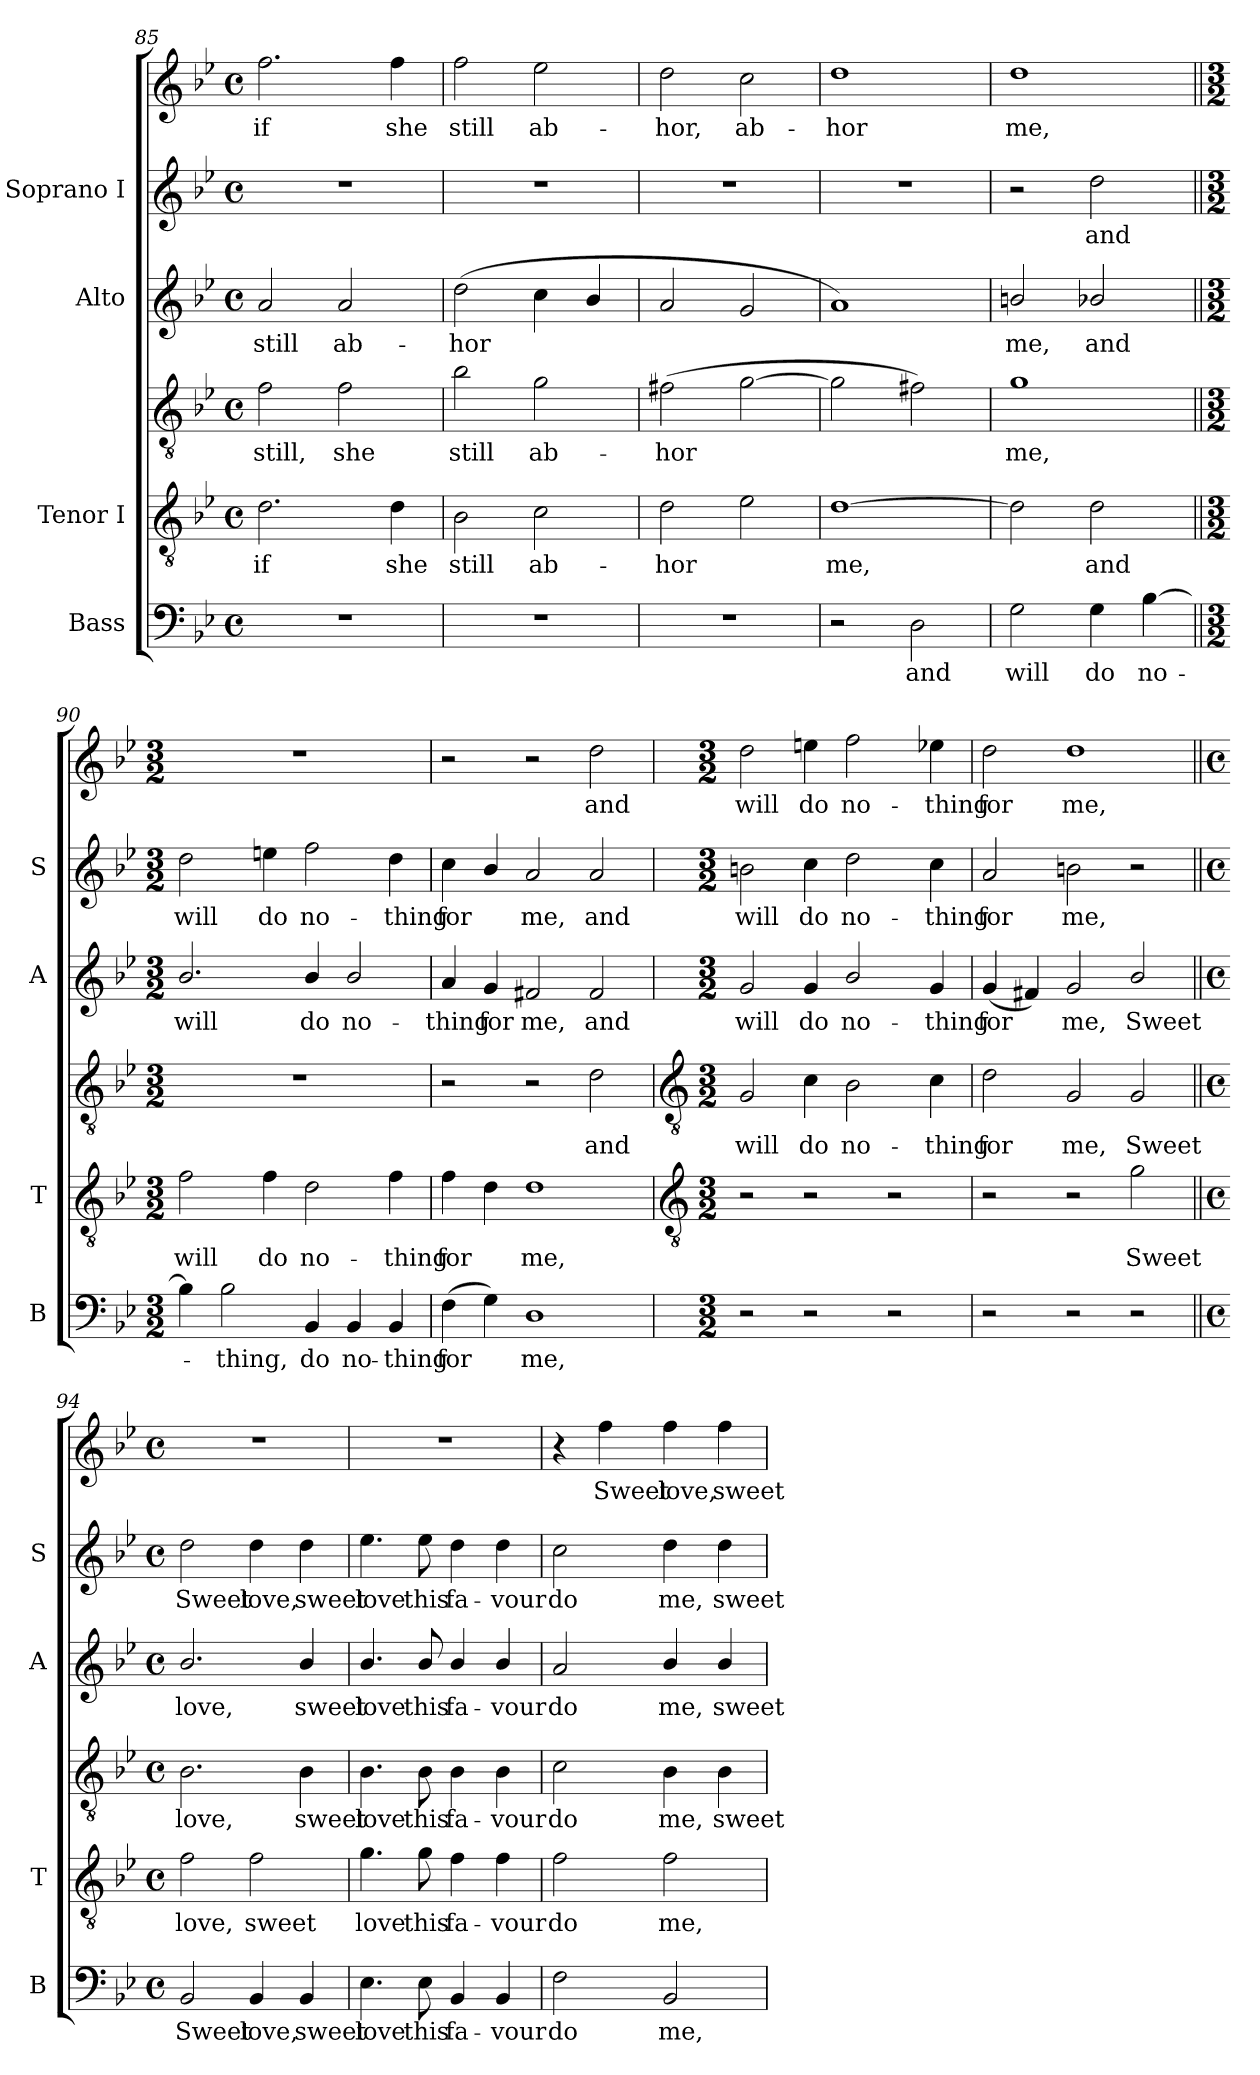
**kern	**text	**kern	**text	**kern	**text	**kern	**text	**kern	**text	**kern	**text
*part4	*part4	*part3	*part3	*part3	*part3	*part2	*part2	*part1	*part1	*part1	*part1
*staff6	*staff6	*staff5	*staff5	*staff4	*staff4	*staff3	*staff3	*staff2	*staff2	*staff1	*staff1
*I"Bass	*	*I"Tenor I	*	*	*	*I"Alto	*	*I"Soprano I	*	*	*
*I'B	*	*I'T	*	*	*	*I'A	*	*I'S	*	*	*
!!LO:LB:g=z
*clefF4	*	*clefGv2	*	*clefGv2	*	*clefG2	*	*clefG2	*	*clefG2	*
*k[b-e-]	*	*k[b-e-]	*	*k[b-e-]	*	*k[b-e-]	*	*k[b-e-]	*	*k[b-e-]	*
*B-:	*	*B-:	*	*B-:	*	*B-:	*	*B-:	*	*B-:	*
*M4/4	*	*M4/4	*	*M4/4	*	*M4/4	*	*M4/4	*	*M4/4	*
*met(c)	*	*met(c)	*	*met(c)	*	*met(c)	*	*met(c)	*	*met(c)	*
=85	=85	=85	=85	=85	=85	=85	=85	=85	=85	=85	=85
!	!	!	!LO:LY:b	!	!LO:LY:b	!	!LO:LY:b	!	!	!	!LO:LY:b
1r	.	2.d	if	2f	still,	2a	still	1r	.	2.ff	if
!	!	!	!	!	!LO:LY:b	!	!LO:LY:b	!	!	!	!
.	.	.	.	2f	she	2a	ab-	.	.	.	.
!	!	!	!LO:LY:b	!	!	!	!	!	!	!	!LO:LY:b
.	.	4d	she	.	.	.	.	.	.	4ff	she
=86	=86	=86	=86	=86	=86	=86	=86	=86	=86	=86	=86
!	!	!	!LO:LY:b	!	!LO:LY:b	!	!LO:LY:b	!	!	!	!LO:LY:b
1r	.	2B-	-still	2b-	still	(>2dd	-hor	1r	.	2ff	still
!	!	!	!LO:LY:b	!	!LO:LY:b	!	!	!	!	!	!LO:LY:b
.	.	2c	ab-	2g	ab-	4cc	.	.	.	2ee-	ab-
.	.	.	.	.	.	4b-/	.	.	.	.	.
=87	=87	=87	=87	=87	=87	=87	=87	=87	=87	=87	=87
!	!	!	!LO:LY:b	!	!LO:LY:b	!	!	!	!	!	!LO:LY:b
1r	.	2d	hor	(>2f#X	-hor	2a	.	1r	.	2dd	-hor,
!	!	!	!	!	!	!	!	!	!	!	!LO:LY:b
.	.	2e-	.	[2g	.	2g	.	.	.	2cc	ab-
=88	=88	=88	=88	=88	=88	=88	=88	=88	=88	=88	=88
!	!	!	!LO:LY:b	!	!	!	!	!	!	!	!LO:LY:b
2r	.	[1d	me,	2g]	.	1a)	.	1r	.	1dd	-hor
!	!LO:LY:b	!	!	!	!	!	!	!	!	!	!
2D	and	.	.	2f#X)	.	.	.	.	.	.	.
=89	=89	=89	=89	=89	=89	=89	=89	=89	=89	=89	=89
!	!LO:LY:b	!	!	!	!LO:LY:b	!	!LO:LY:b	!	!	!	!LO:LY:b
2G	will	2d]	.	1g	me,	2bn/	me,	2r	.	1dd	me,
!	!LO:LY:b	!	!LO:LY:b	!	!	!	!LO:LY:b	!	!LO:LY:b	!	!
4G	do	2d	and	.	.	2b-X/	and	2dd	and	.	.
!	!LO:LY:b	!	!	!	!	!	!	!	!	!	!
[4B-	no-	.	.	.	.	.	.	.	.	.	.
=90||	=90||	=90||	=90||	=90||	=90||	=90||	=90||	=90||	=90||	=90||	=90||
*M3/2	*	*M3/2	*	*M3/2	*	*M3/2	*	*M3/2	*	*M3/2	*
!	!	!	!LO:LY:b	!LO:N:vis=1	!	!	!LO:LY:b	!	!LO:LY:b	!LO:N:vis=1	!
4B-]	.	2f	will	1.r	.	2.b-/	will	2dd	will	1.r	.
!	!LO:LY:b	!	!	!	!	!	!	!	!	!	!
2B-	thing,	.	.	.	.	.	.	.	.	.	.
!	!	!	!LO:LY:b	!	!	!	!	!	!LO:LY:b	!	!
.	.	4f	do	.	.	.	.	4een	do	.	.
!	!LO:LY:b	!	!LO:LY:b	!	!	!	!LO:LY:b	!	!LO:LY:b	!	!
4BB-	do	2d	no-	.	.	4b-/	do	2ff	no-	.	.
!	!LO:LY:b	!	!	!	!	!	!LO:LY:b	!	!	!	!
4BB-	no-	.	.	.	.	2b-/	no-	.	.	.	.
!	!LO:LY:b	!	!LO:LY:b	!	!	!	!	!	!LO:LY:b	!	!
4BB-	-thing	4f	-thing	.	.	.	.	4dd	-thing	.	.
=91	=91	=91	=91	=91	=91	=91	=91	=91	=91	=91	=91
!	!LO:LY:b	!	!LO:LY:b	!	!	!	!LO:LY:b	!	!LO:LY:b	!	!
(>4F	for	4f	for	2r	.	4a	-thing	4cc	for	2r	.
!	!	!	!	!	!	!	!LO:LY:b	!	!	!	!
4G)	.	4d	.	.	.	4g	for	4b-/	.	.	.
!	!LO:LY:b	!	!LO:LY:b	!	!	!	!LO:LY:b	!	!LO:LY:b	!	!
1D	me,	1d	me,	2r	.	2f#X	me,	2a	me,	2r	.
!	!	!	!	!	!LO:LY:b	!	!LO:LY:b	!	!LO:LY:b	!	!LO:LY:b
.	.	.	.	2d	and	2f#	and	2a	and	2dd	and
!!LO:LB:g=z
=92	=92	=92	=92	=92	=92	=92	=92	=92	=92	=92	=92
*	*	*clefGv2	*	*clefGv2	*	*	*	*	*	*	*
*M3/2	*	*M3/2	*	*M3/2	*	*M3/2	*	*M3/2	*	*M3/2	*
!	!	!	!	!	!LO:LY:b	!	!LO:LY:b	!	!LO:LY:b	!	!LO:LY:b
2r	.	2r	.	2G	will	2g	will	2bn	will	2dd	will
!	!	!	!	!	!LO:LY:b	!	!LO:LY:b	!	!LO:LY:b	!	!LO:LY:b
2r	.	2r	.	4c	do	4g	do	4cc	do	4een	do
!	!	!	!	!	!LO:LY:b	!	!LO:LY:b	!	!LO:LY:b	!	!LO:LY:b
.	.	.	.	2B-	no-	2b-/	no-	2dd	no-	2ff	no-
2r	.	2r	.	.	.	.	.	.	.	.	.
!	!	!	!	!	!LO:LY:b	!	!LO:LY:b	!	!LO:LY:b	!	!LO:LY:b
.	.	.	.	4c	-thing	4g	-thing	4cc	-thing	4ee-X	-thing
=93	=93	=93	=93	=93	=93	=93	=93	=93	=93	=93	=93
!	!	!	!	!	!LO:LY:b	!	!LO:LY:b	!	!LO:LY:b	!	!LO:LY:b
2r	.	2r	.	2d	for	(<4g	for	2a	for	2dd	for
.	.	.	.	.	.	4f#X)	.	.	.	.	.
!	!	!	!	!	!LO:LY:b	!	!LO:LY:b	!	!LO:LY:b	!	!LO:LY:b
2r	.	2r	.	2G	me,	2g	me,	2bn	me,	1dd	me,
!	!	!	!LO:LY:b	!	!LO:LY:b	!	!LO:LY:b	!	!	!	!
2r	.	2g	Sweet	2G	Sweet	2b-/	Sweet	2r	.	.	.
=94||	=94||	=94||	=94||	=94||	=94||	=94||	=94||	=94||	=94||	=94||	=94||
*M4/4	*	*M4/4	*	*M4/4	*	*M4/4	*	*M4/4	*	*M4/4	*
*met(c)	*	*met(c)	*	*met(c)	*	*met(c)	*	*met(c)	*	*met(c)	*
!	!LO:LY:b	!	!LO:LY:b	!	!LO:LY:b	!	!LO:LY:b	!	!LO:LY:b	!	!
2BB-	Sweet	2f	love,	2.B-	love,	2.b-/	love,	2dd	Sweet	1r	.
!	!LO:LY:b	!	!LO:LY:b	!	!	!	!	!	!LO:LY:b	!	!
4BB-	love,	2f	sweet	.	.	.	.	4dd	love,	.	.
!	!LO:LY:b	!	!	!	!LO:LY:b	!	!LO:LY:b	!	!LO:LY:b	!	!
4BB-	sweet	.	.	4B-	sweet	4b-/	sweet	4dd	sweet	.	.
=95	=95	=95	=95	=95	=95	=95	=95	=95	=95	=95	=95
!	!LO:LY:b	!	!LO:LY:b	!	!LO:LY:b	!	!LO:LY:b	!	!LO:LY:b	!	!
4.E-	love	4.g	love	4.B-	love	4.b-/	love	4.ee-	love	1r	.
!	!LO:LY:b	!	!LO:LY:b	!	!LO:LY:b	!	!LO:LY:b	!	!LO:LY:b	!	!
8E-	this	8g	this	8B-	this	8b-/	this	8ee-	this	.	.
!	!LO:LY:b	!	!LO:LY:b	!	!LO:LY:b	!	!LO:LY:b	!	!LO:LY:b	!	!
4BB-	fa-	4f	fa-	4B-	fa-	4b-/	fa-	4dd	fa-	.	.
!	!LO:LY:b	!	!LO:LY:b	!	!LO:LY:b	!	!LO:LY:b	!	!LO:LY:b	!	!
4BB-	-vour	4f	-vour	4B-	-vour	4b-/	-vour	4dd	-vour	.	.
=96	=96	=96	=96	=96	=96	=96	=96	=96	=96	=96	=96
!	!LO:LY:b	!	!LO:LY:b	!	!LO:LY:b	!	!LO:LY:b	!	!LO:LY:b	!	!
2F	do	2f	do	2c	do	2a	do	2cc	do	4r	.
!	!	!	!	!	!	!	!	!	!	!	!LO:LY:b
.	.	.	.	.	.	.	.	.	.	4ff	Sweet
!	!LO:LY:b	!	!LO:LY:b	!	!LO:LY:b	!	!LO:LY:b	!	!LO:LY:b	!	!LO:LY:b
2BB-	me,	2f	me,	4B-	me,	4b-/	me,	4dd	me,	4ff	love,
!	!	!	!	!	!LO:LY:b	!	!LO:LY:b	!	!LO:LY:b	!	!LO:LY:b
.	.	.	.	4B-	sweet	4b-/	sweet	4dd	sweet	4ff	sweet
=	=	=	=	=	=	=	=	=	=	=	=
*-	*-	*-	*-	*-	*-	*-	*-	*-	*-	*-	*-
